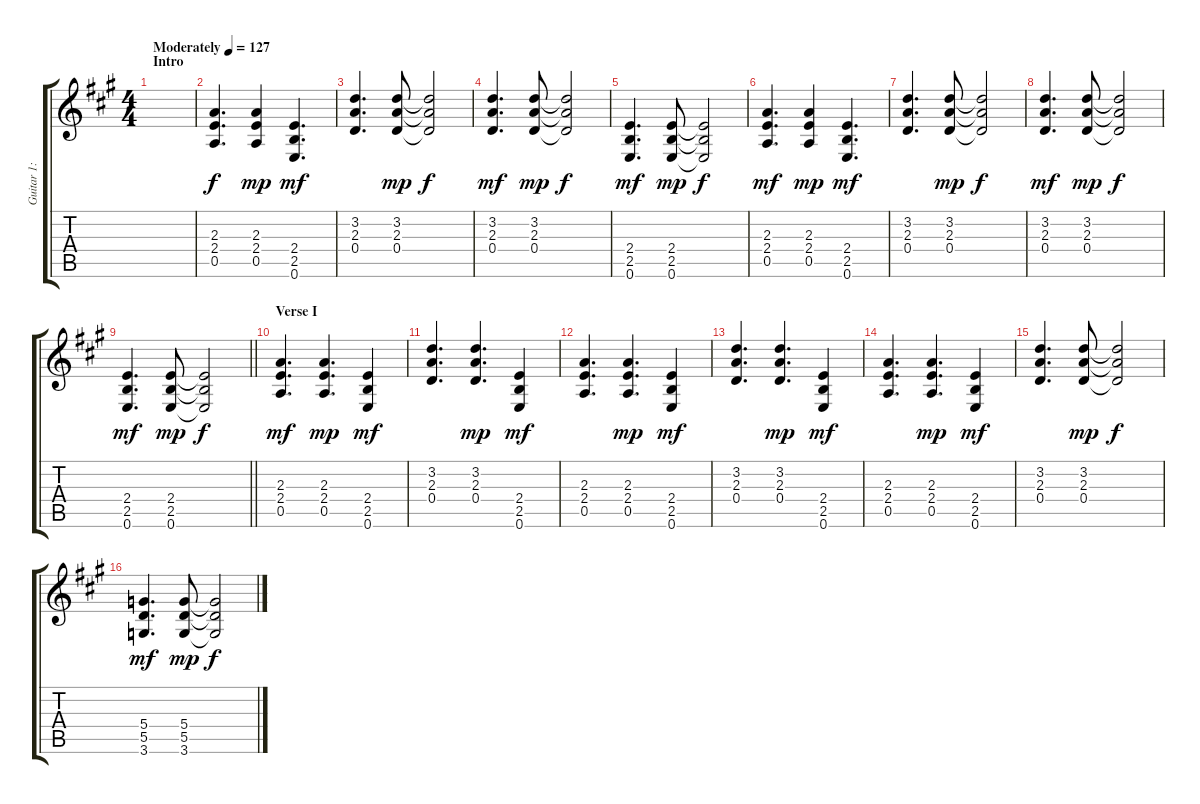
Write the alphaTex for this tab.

\track ("Guitar 1: Todd" "Guitar 1: ") {instrument electricguitarclean}
\staff {score tabs}
\tuning (E4 B3 G3 D3 A2 E2) {hide}
\ts (4 4)
\section ("" "Intro")
\tempo (127 "Moderately")
\clef g2
\ks a
|
(2.3 2.4 0.5).4{d} (2.3 2.4 0.5).4{dy mp} (2.4 2.5 0.6).4{d dy mf} |
(3.2 2.3 0.4).4{d} (3.2 2.3 0.4).8{dy mp} (3.2{t} 2.3{t} 0.4{t}).2{dy f} |
(3.2 2.3 0.4).4{d dy mf} (3.2 2.3 0.4).8{dy mp} (3.2{t} 2.3{t} 0.4{t}).2{dy f} |
(2.4 2.5 0.6).4{d dy mf} (2.4 2.5 0.6).8{dy mp} (2.4{t} 2.5{t} 0.6{t}).2{dy f} |
(2.3 2.4 0.5).4{d dy mf} (2.3 2.4 0.5).4{dy mp} (2.4 2.5 0.6).4{d dy mf} |
(3.2 2.3 0.4).4{d} (3.2 2.3 0.4).8{dy mp} (3.2{t} 2.3{t} 0.4{t}).2{dy f} |
(3.2 2.3 0.4).4{d dy mf} (3.2 2.3 0.4).8{dy mp} (3.2{t} 2.3{t} 0.4{t}).2{dy f} |
\barLineRight lightlight
(2.4 2.5 0.6).4{d dy mf} (2.4 2.5 0.6).8{dy mp} (2.4{t} 2.5{t} 0.6{t}).2{dy f} |
\section ("" "Verse I")
(2.3 2.4 0.5).4{d dy mf} (2.3 2.4 0.5).4{d dy mp} (2.4 2.5 0.6).4{dy mf} |
(3.2 2.3 0.4).4{d} (3.2 2.3 0.4).4{d dy mp} (2.4 2.5 0.6).4{dy mf} |
(2.3 2.4 0.5).4{d} (2.3 2.4 0.5).4{d dy mp} (2.4 2.5 0.6).4{dy mf} |
(3.2 2.3 0.4).4{d} (3.2 2.3 0.4).4{d dy mp} (2.4 2.5 0.6).4{dy mf} |
(2.3 2.4 0.5).4{d} (2.3 2.4 0.5).4{d dy mp} (2.4 2.5 0.6).4{dy mf} |
(3.2 2.3 0.4).4{d} (3.2 2.3 0.4).8{dy mp} (3.2{t} 2.3{t} 0.4{t}).2{dy f} |
(5.4 5.5 3.6).4{d dy mf} (5.4 5.5 3.6).8{dy mp} (5.4{t} 5.5{t} 3.6{t}).2{dy f}
